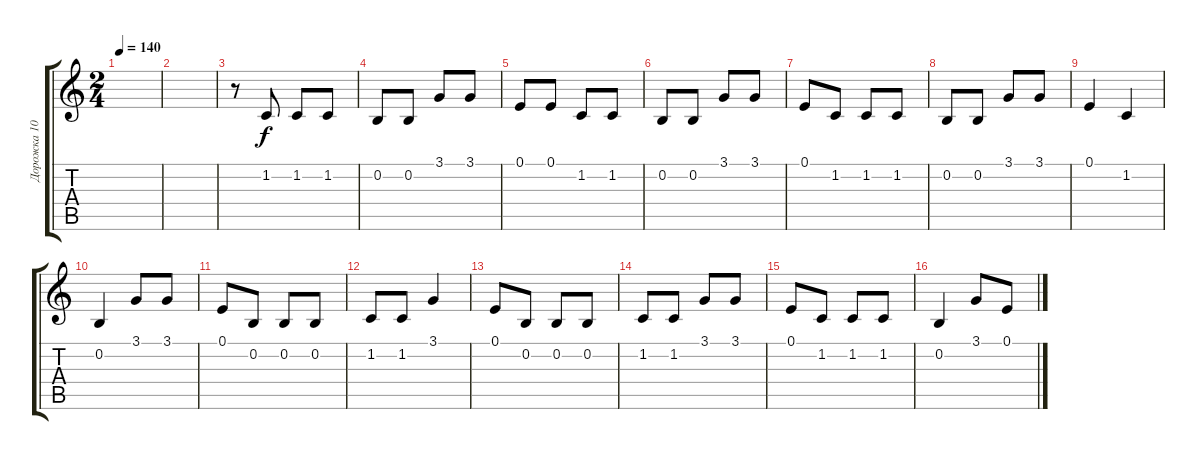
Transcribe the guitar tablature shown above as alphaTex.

\track ("Дорожка 10" "Дорожка 10") {instrument violin}
\staff {score tabs}
\tuning (E4 B3 G3 D3 A2 E2) {hide}
\ts (2 4)
\tempo 140
\clef g2
\ks c
|
|
r.8 1.2.8 1.2.8 1.2.8 |
0.2.8 0.2.8 3.1.8 3.1.8 |
0.1.8 0.1.8 1.2.8 1.2.8 |
0.2.8 0.2.8 3.1.8 3.1.8 |
0.1.8 1.2.8 1.2.8 1.2.8 |
0.2.8 0.2.8 3.1.8 3.1.8 |
0.1.4 1.2.4 |
0.2.4 3.1.8 3.1.8 |
0.1.8 0.2.8 0.2.8 0.2.8 |
1.2.8 1.2.8 3.1.4 |
0.1.8 0.2.8 0.2.8 0.2.8 |
1.2.8 1.2.8 3.1.8 3.1.8 |
0.1.8 1.2.8 1.2.8 1.2.8 |
0.2.4 3.1.8 0.1.8
